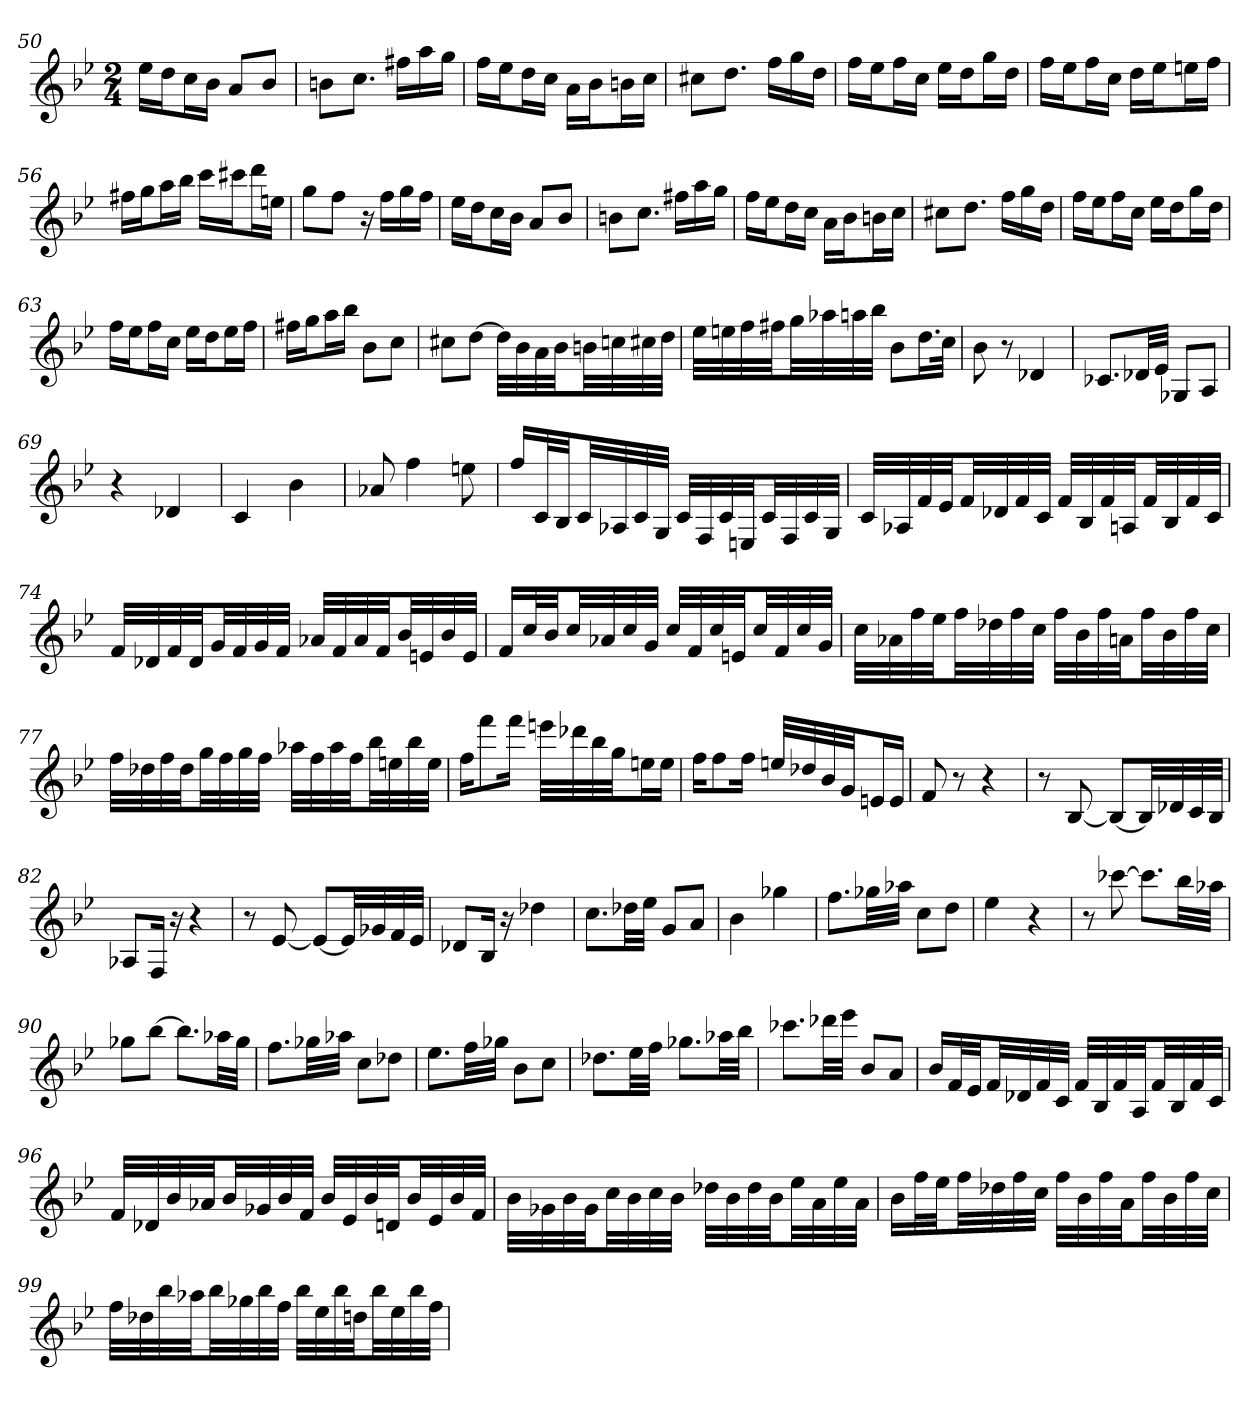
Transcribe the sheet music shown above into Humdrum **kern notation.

**kern
*part1
*staff1
*clefG2
*k[b-e-]
*B-:
*M2/4
=50
16ee-\LL
16dd\J
16cc\L
16b-\JJ
8a/L
8b-/J
=51
8bn\L
8.cc\J
16ff#X\LL
16aa\
16gg\JJ
=52
16ff\LL
16ee-\J
16dd\L
16cc\JJ
16a\LL
16b-\J
16bn\L
16cc\JJ
=53
8cc#X\L
8.dd\J
16ff\LL
16gg\
16dd\JJ
=54
16ff\LL
16ee-\J
16ff\L
16cc\JJ
16ee-\LL
16dd\J
16gg\L
16dd\JJ
=55
16ff\LL
16ee-\J
16ff\L
16cc\JJ
16dd\LL
16ee-\J
16een\L
16ff\JJ
=56
16ff#X\LL
16gg\J
16aa\L
16bb-\JJ
16ccc\LL
16ccc#X\J
16ddd\L
16een\JJ
=57
8gg\L
8ff\J
16r
16ff\LL
16gg\
16ff\JJ
=58
16ee-\LL
16dd\J
16cc\L
16b-\JJ
8a/L
8b-/J
=59
8bn\L
8.cc\J
16ff#X\LL
16aa\
16gg\JJ
=60
16ff\LL
16ee-\J
16dd\L
16cc\JJ
16a\LL
16b-\J
16bn\L
16cc\JJ
=61
8cc#X\L
8.dd\J
16ff\LL
16gg\
16dd\JJ
=62
16ff\LL
16ee-\J
16ff\L
16cc\JJ
16ee-\LL
16dd\J
16gg\L
16dd\JJ
=63
16ff\LL
16ee-\J
16ff\L
16cc\JJ
16ee-\LL
16dd\J
16ee-\L
16ff\JJ
=64
16ff#X\LL
16gg\J
16aa\L
16bb-\JJ
8b-\L
8cc\J
=65
8cc#X\L
[8dd\J
32dd\LLL]
32b-\
32a\
32b-\JJ
32bn\LL
32ccn\
32cc#X\
32dd\JJJ
=66
32ee-\LLL
32een\
32ff\
32ff#X\JJ
32gg\LL
32aa-X\
32aan\
32bb-\JJJ
8b-\L
16.dd\L
32cc\JJk
=67
8b-
8r
4d-X
=68
8.c-X/L
32d-X/LL
32e-/JJJ
8G-X/L
8A/J
=69
4r
4d-X
=70
4c
4b-
=71
8a-X
4ff
8een
=72
16ff/LL
32c/L
32B-/JJ
32c/LL
32A-X/
32c/
32G/JJJ
32c/LLL
32F/
32c/
32En/JJ
32c/LL
32F/
32c/
32G/JJJ
=73
32c/LLL
32A-X/
32f/
32e-/JJ
32f/LL
32d-X/
32f/
32c/JJJ
32f/LLL
32B-/
32f/
32An/JJ
32f/LL
32B-/
32f/
32c/JJJ
=74
32f/LLL
32d-X/
32f/
32d-/JJ
32g/LL
32f/
32g/
32f/JJJ
32a-X/LLL
32f/
32a-/
32f/JJ
32b-/LL
32en/
32b-/
32e/JJJ
=75
16f/LL
32cc/L
32b-/JJ
32cc/LL
32a-X/
32cc/
32g/JJJ
32cc/LLL
32f/
32cc/
32en/JJ
32cc/LL
32f/
32cc/
32g/JJJ
=76
32cc\LLL
32a-X\
32ff\
32ee-\JJ
32ff\LL
32dd-X\
32ff\
32cc\JJJ
32ff\LLL
32b-\
32ff\
32an\JJ
32ff\LL
32b-\
32ff\
32cc\JJJ
=77
32ff\LLL
32dd-X\
32ff\
32dd-\JJ
32gg\LL
32ff\
32gg\
32ff\JJJ
32aa-X\LLL
32ff\
32aa-\
32ff\JJ
32bb-\LL
32een\
32bb-\
32ee\JJJ
=78
16ff\KL
8fff\
16fff\Jk
32eeen\LLL
32ddd-X\
32bb-\
32gg\JJ
16een\L
16ee\JJ
=79
16ff\KL
8ff\
16ff\Jk
32een/LLL
32dd-X/
32b-/
32g/JJ
16en/L
16e/JJ
=80
8f
8r
4r
=81
8r
[8B-
8B-/L_
32B-/LL]
32d-X/
32c/
32B-/JJJ
=82
8A-X/L
16F/Jk
16r
4r
=83
8r
[8e-
8e-/L_
32e-/LL]
32g-X/
32f/
32e-/JJJ
=84
8d-X/L
16B-/Jk
16r
4dd-X
=85
8.cc\L
32dd-X\LL
32ee-\JJJ
8g/L
8a/J
=86
4b-
4gg-X
=87
8.ff\L
32gg-X\LL
32aa-X\JJJ
8cc\L
8dd\J
=88
4ee-
4r
=89
8r
[8ccc-X
8.ccc-\L]
32bb-\LL
32aa-X\JJJ
=90
8gg-X\L
[8bb-\J
8.bb-\L]
32aa-X\LL
32gg-\JJJ
=91
8.ff\L
32gg-X\LL
32aa-X\JJJ
8cc\L
8dd-X\J
=92
8.ee-\L
32ff\LL
32gg-X\JJJ
8b-\L
8cc\J
=93
8.dd-X\L
32ee-\LL
32ff\JJJ
8.gg-X\L
32aa-X\LL
32bb-\JJJ
=94
8.ccc-X\L
32ddd-X\LL
32eee-\JJJ
8b-/L
8a/J
=95
16b-/LL
32f/L
32e-/JJ
32f/LL
32d-X/
32f/
32c/JJJ
32f/LLL
32B-/
32f/
32A/JJ
32f/LL
32B-/
32f/
32c/JJJ
=96
32f/LLL
32d-X/
32b-/
32a-X/JJ
32b-/LL
32g-X/
32b-/
32f/JJJ
32b-/LLL
32e-/
32b-/
32dn/JJ
32b-/LL
32e-/
32b-/
32f/JJJ
=97
32b-\LLL
32g-X\
32b-\
32g-\JJ
32cc\LL
32b-\
32cc\
32b-\JJJ
32dd-X\LLL
32b-\
32dd-\
32b-\JJ
32ee-\LL
32a\
32ee-\
32a\JJJ
=98
16b-\LL
32ff\L
32ee-\JJ
32ff\LL
32dd-X\
32ff\
32cc\JJJ
32ff\LLL
32b-\
32ff\
32a\JJ
32ff\LL
32b-\
32ff\
32cc\JJJ
=99
32ff\LLL
32dd-X\
32bb-\
32aa-X\JJ
32bb-\LL
32gg-X\
32bb-\
32ff\JJJ
32bb-\LLL
32ee-\
32bb-\
32ddn\JJ
32bb-\LL
32ee-\
32bb-\
32ff\JJJ
=
*-
